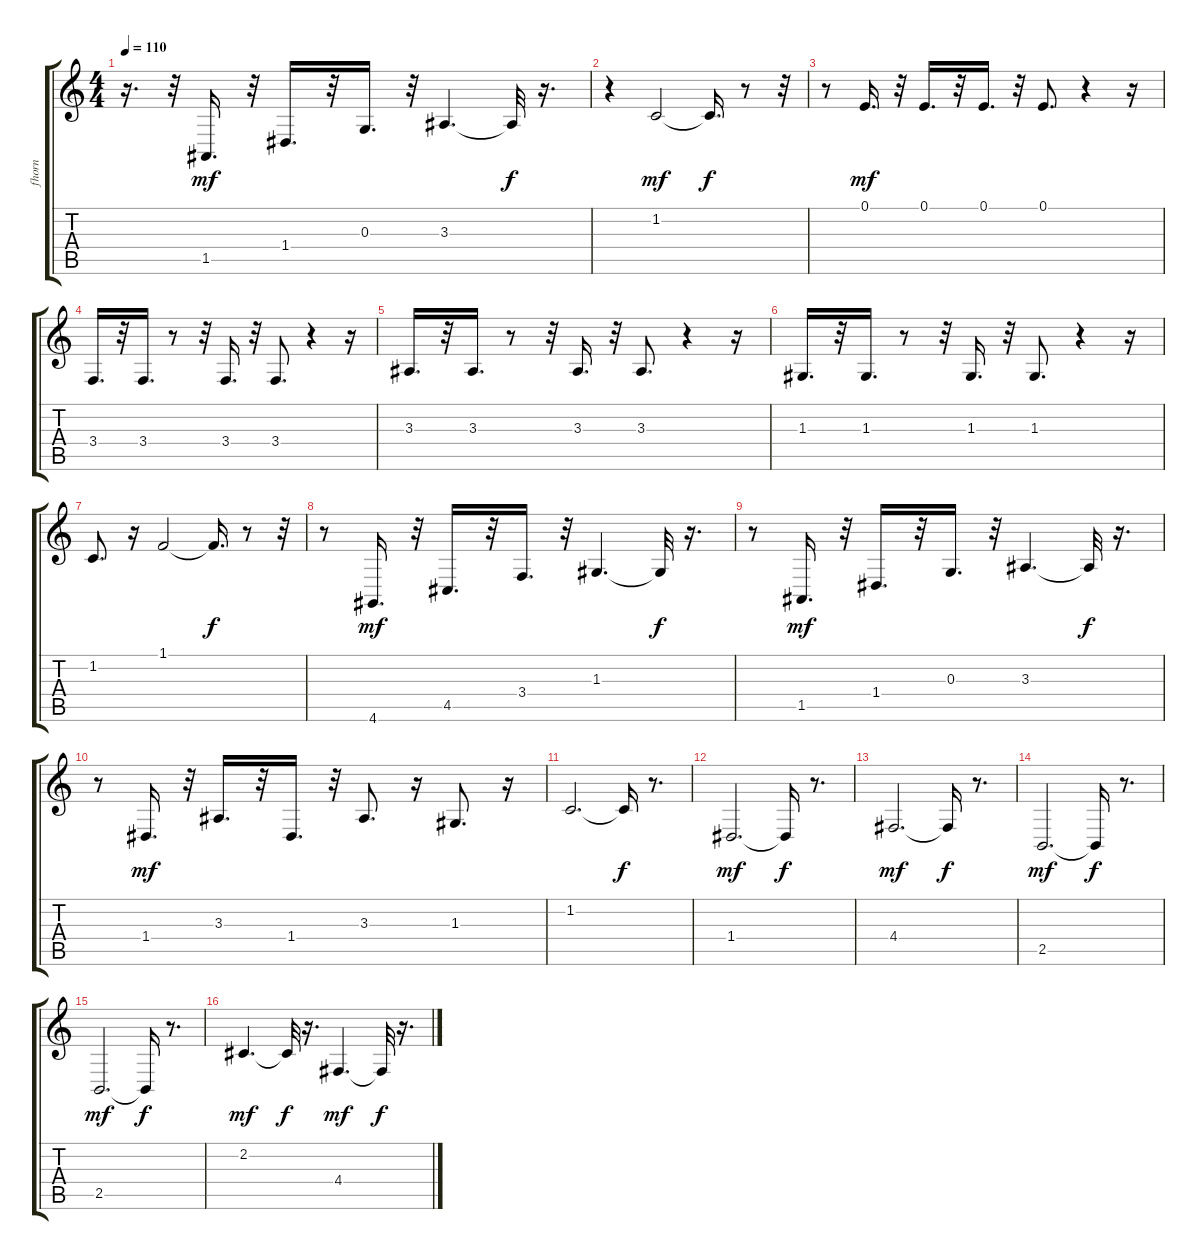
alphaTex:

\track ("fhorn" "fhorn") {instrument frenchhorn}
\staff {score tabs}
\tuning (E4 B3 G3 D3 A2 E2) {hide}
\ts (4 4)
\tempo 110
\clef g2
\ks c
r.16{d dy f} r.32 1.5.16{d dy mf} r.32 1.4.16{d} r.32 0.3.16{d} r.32 3.3.4{d} 3.3{t}.32{dy f} r.16{d} |
r.4 1.2.2{dy mf} 1.2{t}.16{d dy f} r.8 r.32 |
r.8 0.1.16{d dy mf} r.32 0.1.16{d} r.32 0.1.16{d} r.32 0.1.8{d} r.4 r.16 |
3.4.16{d} r.32 3.4.16{d} r.8 r.32 3.4.16{d} r.32 3.4.8{d} r.4 r.16 |
3.3.16{d} r.32 3.3.16{d} r.8 r.32 3.3.16{d} r.32 3.3.8{d} r.4 r.16 |
1.3.16{d} r.32 1.3.16{d} r.8 r.32 1.3.16{d} r.32 1.3.8{d} r.4 r.16 |
1.2.8{d} r.16 1.1.2 1.1{t}.16{d dy f} r.8 r.32 |
r.8 4.6.16{d dy mf} r.32 4.5.16{d} r.32 3.4.16{d} r.32 1.3.4{d} 1.3{t}.32{dy f} r.16{d} |
r.8 1.5.16{d dy mf} r.32 1.4.16{d} r.32 0.3.16{d} r.32 3.3.4{d} 3.3{t}.32{dy f} r.16{d} |
r.8 1.4.16{d dy mf} r.32 3.3.16{d} r.32 1.4.16{d} r.32 3.3.8{d} r.16 1.3.8{d} r.16 |
1.2.2{d} 1.2{t}.16{dy f} r.8{d} |
1.4.2{d dy mf} 1.4{t}.16{dy f} r.8{d} |
4.4.2{d dy mf} 4.4{t}.16{dy f} r.8{d} |
2.5.2{d dy mf} 2.5{t}.16{dy f} r.8{d} |
2.5.2{d dy mf} 2.5{t}.16{dy f} r.8{d} |
2.2.4{d dy mf} 2.2{t}.32{dy f} r.16{d} 4.4.4{d dy mf} 4.4{t}.32{dy f} r.16{d}
